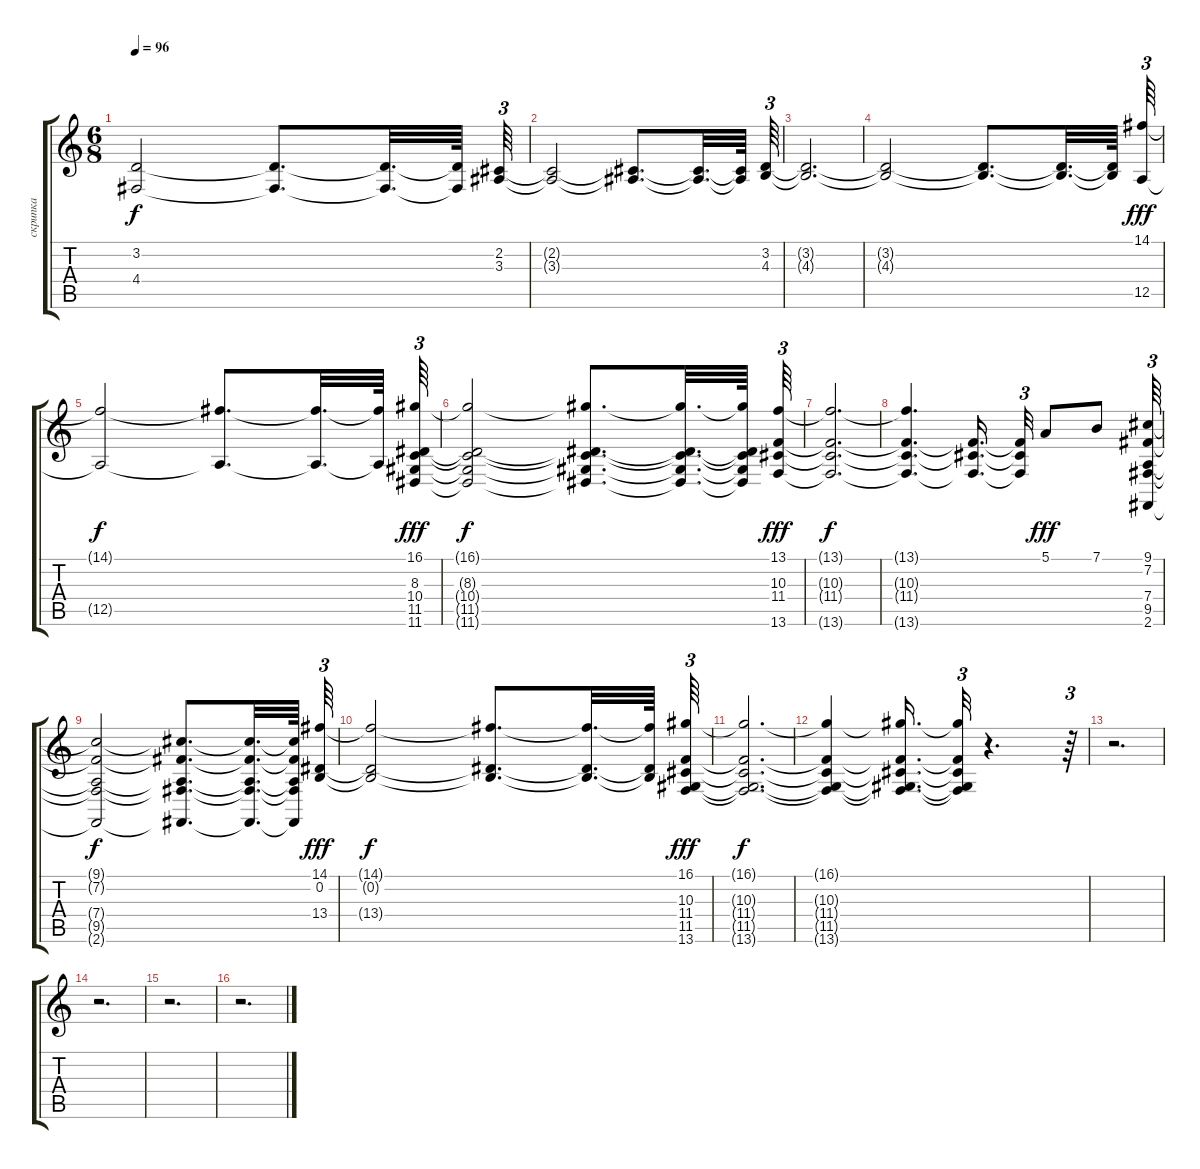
\track ("скрипка" "скрипка") {instrument stringensemble2}
\staff {score tabs}
\tuning (E4 B3 G3 D3 A2 E2) {hide}
\ts (6 8)
\tempo 96
\clef g2
\ks c
(3.2{t} 4.4{t}).2{dy f} (3.2{t} 4.4{t}).8{d} (3.2{t} 4.4{t}).32{d} (3.2{t} 4.4{t}).64 (2.2 3.3).64{tu (3 2)} |
(2.2{t} 3.3{t}).2 (2.2{t} 3.3{t}).8{d} (2.2{t} 3.3{t}).32{d} (2.2{t} 3.3{t}).64 (3.2 4.3).64{tu (3 2)} |
(3.2{t} 4.3{t}).2{d} |
(3.2{t} 4.3{t}).2 (3.2{t} 4.3{t}).8{d} (3.2{t} 4.3{t}).32{d} (3.2{t} 4.3{t}).64 (14.1 12.5).64{tu (3 2) dy fff} |
(14.1{t} 12.5{t}).2{dy f} (14.1{t} 12.5{t}).8{d} (14.1{t} 12.5{t}).32{d} (14.1{t} 12.5{t}).64 (16.1 8.3 10.4 11.5 11.6).64{tu (3 2) dy fff} |
(16.1{t} 8.3{t} 10.4{t} 11.5{t} 11.6{t}).2{dy f} (16.1{t} 8.3{t} 10.4{t} 11.5{t} 11.6{t}).8{d} (16.1{t} 8.3{t} 10.4{t} 11.5{t} 11.6{t}).32{d} (16.1{t} 8.3{t} 10.4{t} 11.5{t} 11.6{t}).64 (13.1 10.3 11.4 13.6).64{tu (3 2) dy fff} |
(13.1{t} 10.3{t} 11.4{t} 13.6{t}).2{d dy f} |
(13.1{t} 10.3{t} 11.4{t} 13.6{t}).4{d} (10.3{t} 11.4{t} 13.6{t}).16{d beam splitsecondary} (10.3{t} 11.4{t} 13.6{t}).32{tu (3 2)} 5.1.8{dy fff} 7.1.8 (9.1 7.2 7.4 9.5 2.6).64{tu (3 2)} |
(9.1{t} 7.2{t} 7.4{t} 9.5{t} 2.6{t}).2{dy f} (9.1{t} 7.2{t} 7.4{t} 9.5{t} 2.6{t}).8{d} (9.1{t} 7.2{t} 7.4{t} 9.5{t} 2.6{t}).32{d} (9.1{t} 7.2{t} 7.4{t} 9.5{t} 2.6{t}).64 (14.1 0.2 13.4).64{tu (3 2) dy fff} |
(14.1{t} 0.2{t} 13.4{t}).2{dy f} (14.1{t} 0.2{t} 13.4{t}).8{d} (14.1{t} 0.2{t} 13.4{t}).32{d} (14.1{t} 0.2{t} 13.4{t}).64 (16.1 10.3 11.4 11.5 13.6).64{tu (3 2) dy fff} |
(16.1{t} 10.3{t} 11.4{t} 11.5{t} 13.6{t}).2{d dy f} |
(16.1{t} 10.3{t} 11.4{t} 11.5{t} 13.6{t}).4 (16.1{t} 10.3{t} 11.4{t} 11.5{t} 13.6{t}).16{d} (16.1{t} 10.3{t} 11.4{t} 11.5{t} 13.6{t}).32{tu (3 2)} r.4{d} r.64{tu (3 2)} |
r.2{d} |
r.2{d} |
r.2{d} |
r.2{d}
